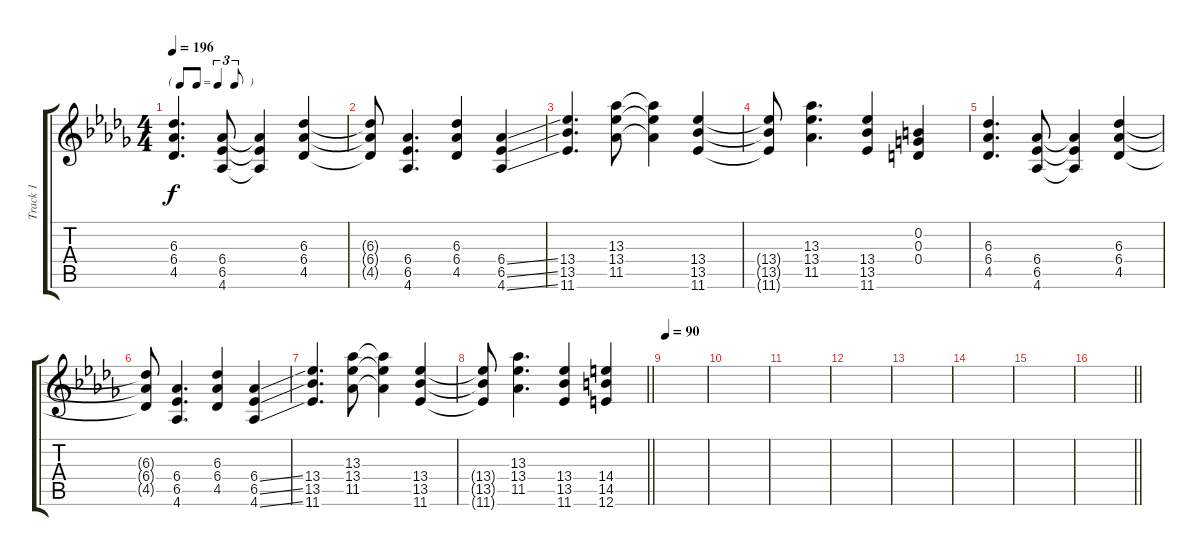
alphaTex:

\track ("Track 1" "Track 1") {instrument distortionguitar}
\staff {score tabs}
\tuning (E4 B3 G3 D3 A2 E2) {hide}
\ts (4 4)
\tf triplet8th
\tempo 196
\clef g2
\ks db
(6.3 6.4 4.5).4{d dy f} (6.4 6.5 4.6).8 (6.4{t} 6.5{t} 4.6{t}).4 (6.3 6.4 4.5).4 |
(6.3{t} 6.4{t} 4.5{t}).8 (6.4 6.5 4.6).4{d} (6.3 6.4 4.5).4 (6.4{ss} 6.5{ss} 4.6{ss}).4 |
(13.4 13.5 11.6).4{d} (13.3 13.4 11.5).8 (13.3{t} 13.4{t} 11.5{t}).4 (13.4 13.5 11.6).4 |
(13.4{t} 13.5{t} 11.6{t}).8 (13.3 13.4 11.5).4{d} (13.4 13.5 11.6).4 (0.2 0.3 0.4).4 |
(6.3 6.4 4.5).4{d} (6.4 6.5 4.6).8 (6.4{t} 6.5{t} 4.6{t}).4 (6.3 6.4 4.5).4 |
(6.3{t} 6.4{t} 4.5{t}).8 (6.4 6.5 4.6).4{d} (6.3 6.4 4.5).4 (6.4{ss} 6.5{ss} 4.6{ss}).4 |
(13.4 13.5 11.6).4{d} (13.3 13.4 11.5).8 (13.3{t} 13.4{t} 11.5{t}).4 (13.4 13.5 11.6).4 |
\barLineRight lightlight
(13.4{t} 13.5{t} 11.6{t}).8 (13.3 13.4 11.5).4{d} (13.4 13.5 11.6).4 (14.4 14.5 12.6).4 |
\tempo 90
|
|
|
|
|
|
|
\barLineRight lightlight
